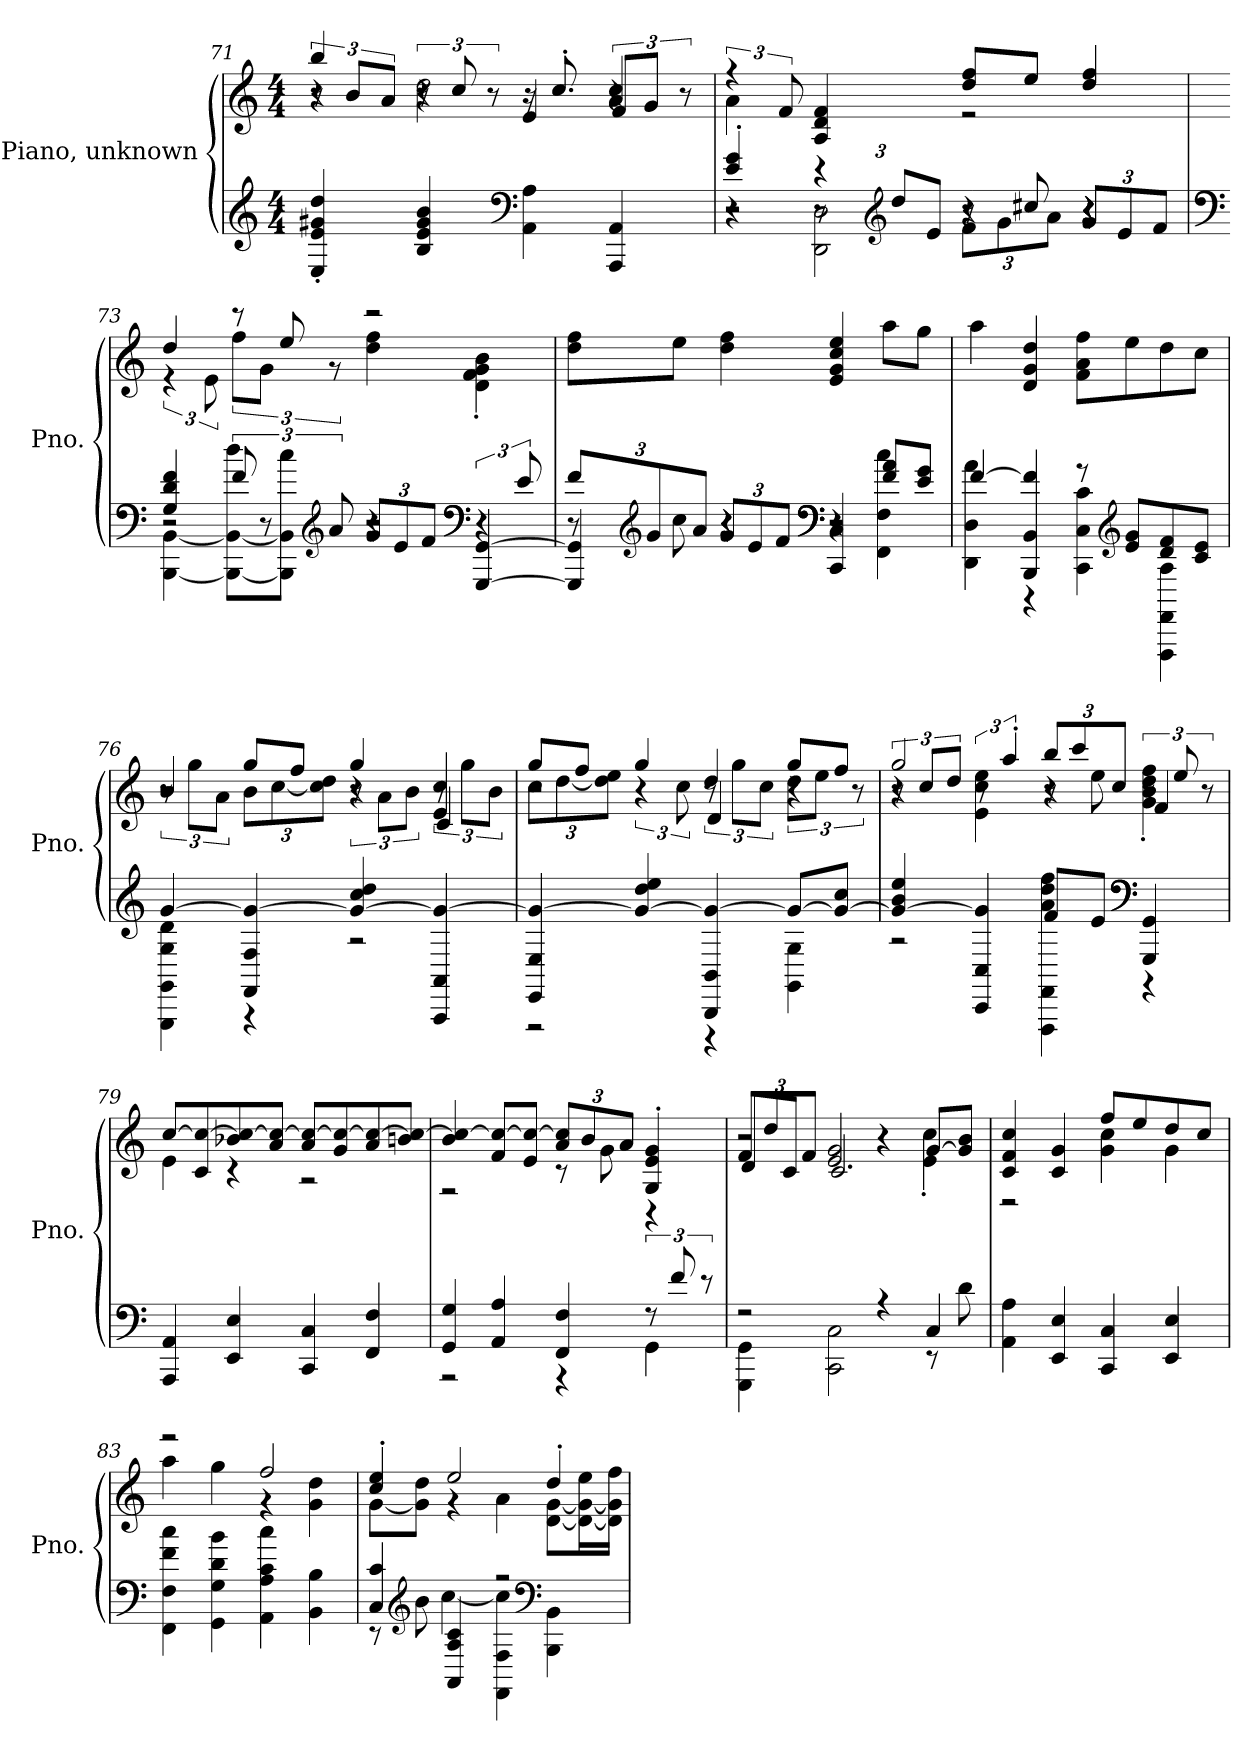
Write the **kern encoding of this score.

**kern	**kern
*part1	*part1
*staff2	*staff1
*I"Piano, unknown	*
*I'Pno.	*
!!LO:LB:g=z
*clefG2	*clefG2
*k[]	*k[]
*M4/4	*M4/4
=71	=71
*	*^
*	*	*^
4E/' 4e/' 4g#X/' 4dd/'	4bb/	4r	12r
.	.	.	12b/L
.	.	.	12a/J
4B/ 4e/ 4g#/ 4b/	4r	2dd\	12r
.	.	.	12cc/
.	.	.	12r
*clefF4	*	*	*
4AA\ 4A\	16r	.	4e/
.	8.cc'/	.	.
4AAA/ 4AA/	4a/ 4cc/	4r	12f/L
.	.	.	12g/J
.	.	.	12r
*	*	*v	*v
=72	=72	=72
*^	*	*
*	*^	*	*
*	*	*^	*	*
2r	2r	4e/' 4g/'	4r	6r	4a\
.	.	.	.	12f/	.
.	.	12r	2DD\ 2D\	4A/ 4d/ 4f/	4r
*clefG2	*	*	*	*	*
.	.	12dd/L	.	.	.
.	.	12e/J	.	.	.
*	*Xbrackettup	*	*	*	*
8r	12f\L	4r	.	8dd/ 8ff/L	2r
.	12g\	.	.	.	.
8cc#X/	.	.	.	8ee/J	.
.	12a\J	.	.	.	.
4r	4r	12g/L	4r	4dd/ 4ff/	.
.	.	12e/	.	.	.
.	.	12f/J	.	.	.
*v	*v	*v	*v	*	*
!!LO:LB:g=z	!!
=73	=73	=73
*clefF4	*	*
*^	*	*
*	*^	*	*
4G/ 4d/ 4f/	[4BBB\ [4BB\	2r	4dd/	6r
.	.	.	.	12e\
*brackettup	*	*	*	*
12f/	8BBB\_ 8BB\_ 8dd\L	.	8r	12ff\L
12r	.	.	.	12g\J
.	8BBB\] 8BB\] 8cc\J	.	8ee/	.
*clefG2	*	*	*	*
12a/	.	.	.	12r
*Xbrackettup	*	*	*	*
12g/L	2r	4r	2r	4dd\ 4ff\
12e/	.	.	.	.
12f/J	.	.	.	.
*clefF4	*	*	*	*
*brackettup	*	*	*	*
6r	.	[4GGG/ [4GG/	.	4d\' 4f\' 4g\' 4b\'
12e/	.	.	.	.
*	*	*	*v	*v
=74	=74	=74	=74
*Xbrackettup	*	*	*
12f/L	8r	4GGG/] 4GG/]	8dd\ 8ff\L
*clefG2	*	*	*
12g/	.	.	.
.	8cc\	.	8ee\J
12a/J	.	.	.
12g/L	4r	4r	4dd\ 4ff\
12e/	.	.	.
12f/J	.	.	.
*clefF4	*	*	*
4CC/ 4C/	4r	2r	4e/ 4g/ 4cc/ 4ee/
8f/ 8a/L	4FF\ 4F\ 4cc\	.	8aa\L
8e/ 8g/J	.	.	8gg\J
*	*v	*v	*
=75	=75	=75
[4f/	4DD\ 4D\ 4a\	4aa\
4BBB/ 4BB/ 4f/]	4r	4d/ 4g/ 4dd/
8r	4CC\ 4C\ 4c\	8f\ 8a\ 8ff\L
*clefG2	*	*
8e/ 8g/L	.	8ee\
8d/ 8f/	4FFF\ 4FF\ 4A\	8dd\
8c/ 8e/J	.	8cc\J
!!LO:LB:g=z
=76	=76	=76
*	*	*^
*	*	*	*^
[4g/	4GGG\ 4GG\ 4G\ 4d\	4b/	12r	2r
.	.	.	12gg\L	.
.	.	.	12a\J	.
*	*	*	*Xbrackettup	*
4FF/ 4F/ 4g/_	4r	8gg/L	12b\L	.
.	.	.	[12cc\	.
.	.	8ff/J	.	.
.	.	.	12cc\] 12dd\J	.
*	*	*	*brackettup	*
4g/_ 4cc/ 4dd/	2r	4gg/	12r	4r
.	.	.	12a\L	.
.	.	.	12b\J	.
4AAA/ 4AA/ 4g/_	.	4e/ 4cc/	12r	4c/
.	.	.	12gg\L	.
.	.	.	12b\J	.
=77	=77	=77	=77	=77
*	*	*	*Xbrackettup	*
4EE/ 4E/ 4g/_	2r	8gg/L	12cc\L	2r
.	.	.	[12dd\	.
.	.	8ff/J	.	.
.	.	.	12dd\] 12ee\J	.
*	*	*	*brackettup	*
4g/_ 4dd/ 4ee/	.	4gg/	6r	.
.	.	.	12cc\	.
4BBB/ 4BB/ 4g/_	4r	4dd/	12r	4d/
.	.	.	12gg\L	.
.	.	.	12cc\J	.
8g/L_	4GG\ 4G\	8gg/L	12dd\L	4r
.	.	.	12ee\J	.
8g/_ 8cc/J	.	8ff/J	.	.
.	.	.	12r	.
=78	=78	=78	=78	=78
4g/_ 4b/ 4ee/	2r	12r	4r	2gg/
.	.	12cc/L	.	.
.	.	12dd/J	.	.
4CC/ 4C/ 4g/]	.	12r	4e\ 4cc\ 4ee\	.
.	.	6aa'/	.	.
*	*	*Xbrackettup	*	*
8f/L	4FFF\ 4FF\ 4a\ 4dd\ 4ff\	12bb/L	8r	4r
.	.	12ccc/	.	.
8e/J	.	.	8ee\	.
.	.	12cc/J	.	.
*clefF4	*	*	*	*
*	*	*brackettup	*	*
4GGG/ 4GG/	4r	12r	4g\' 4b\' 4dd\' 4ff\'	4f/
.	.	12ee/	.	.
.	.	12r	.	.
*v	*v	*	*	*
*	*	*v	*v
!!LO:LB:g=z
=79	=79	=79
4AAA/ 4AA/	[8cc/L	4e\
.	8c/ 8cc/_	.
4EE/ 4E/	8b-X/ 8cc/_	4r
.	8a/ 8cc/_J	.
4CC/ 4C/	8a/ 8cc/_L	2r
.	8g/ 8cc/_	.
4FF/ 4F/	8a/ 8cc/_	.
.	8bn/ 8cc/_J	.
=80	=80	=80
*^	*	*
4GG/ 4G/	2r	4b/ 4cc/_	2r
4AA/ 4A/	.	8f/ 8cc/_L	.
.	.	8e/ 8cc/_J	.
*	*	*Xbrackettup	*
4FF/ 4F/	4r	12a/ 12cc/]L	8r
.	.	12b/	.
.	.	.	8g\
.	.	12a/J	.
*brackettup	*	*	*
12r	4GG\	4G/' 4e/' 4g/'	4r
12f/	.	.	.
12r	.	.	.
=81	=81	=81	=81
*	*	*	*^
2r	4GGG\ 4GG\	12f/L	2r	8d/L
.	.	12dd/	.	.
.	.	.	.	8c/J
.	.	12f/J	.	.
.	2CC\ 2C\	2e/ 2g/	.	2.c/
4r	.	.	4r	.
4C/	8r	[8g/L	4e\' 4cc\'	.
.	8d\	8g/] 8b/J	.	.
*v	*v	*	*	*
*	*	*v	*v
=82	=82	=82
4AA\ 4A\	4c/ 4f/ 4cc/	2r
4EE/ 4E/	4c/ 4g/	.
4CC/ 4C/	8ff/L	4g\ 4cc\
.	8ee/	.
4EE/ 4E/	8dd/	4g\
.	8cc/J	.
!!LO:PB:g=z	!!
=83	=83	=83
4FF\ 4F\ 4f\ 4cc\	2r	4aa\
4GG\ 4G\ 4d\ 4b\	.	4gg\
4AA\ 4A\ 4c\ 4cc\	2ff/	4r
4BB\ 4B\	.	4g\ 4dd\
=84	=84	=84
*^	*	*
4C/ 4c/	8r	4cc/' 4ee/'	[8g\L
*clefG2	*	*	*
.	8b\	.	8g\] 8dd\J
4AA/ 4A/ 4c/	[4cc\	2ee/	4r
2r	4FF\ 4F\ 4cc\]	.	4a\
*clefF4	*	*	*
.	4BBB\ 4BB\	4dd'/	[8d\ [8g\L
.	.	.	16d\_ 16g\_ 16ee\L
.	.	.	16d\] 16g\] 16ff\JJ
*v	*v	*	*
*	*v	*v
=	=
*-	*-
